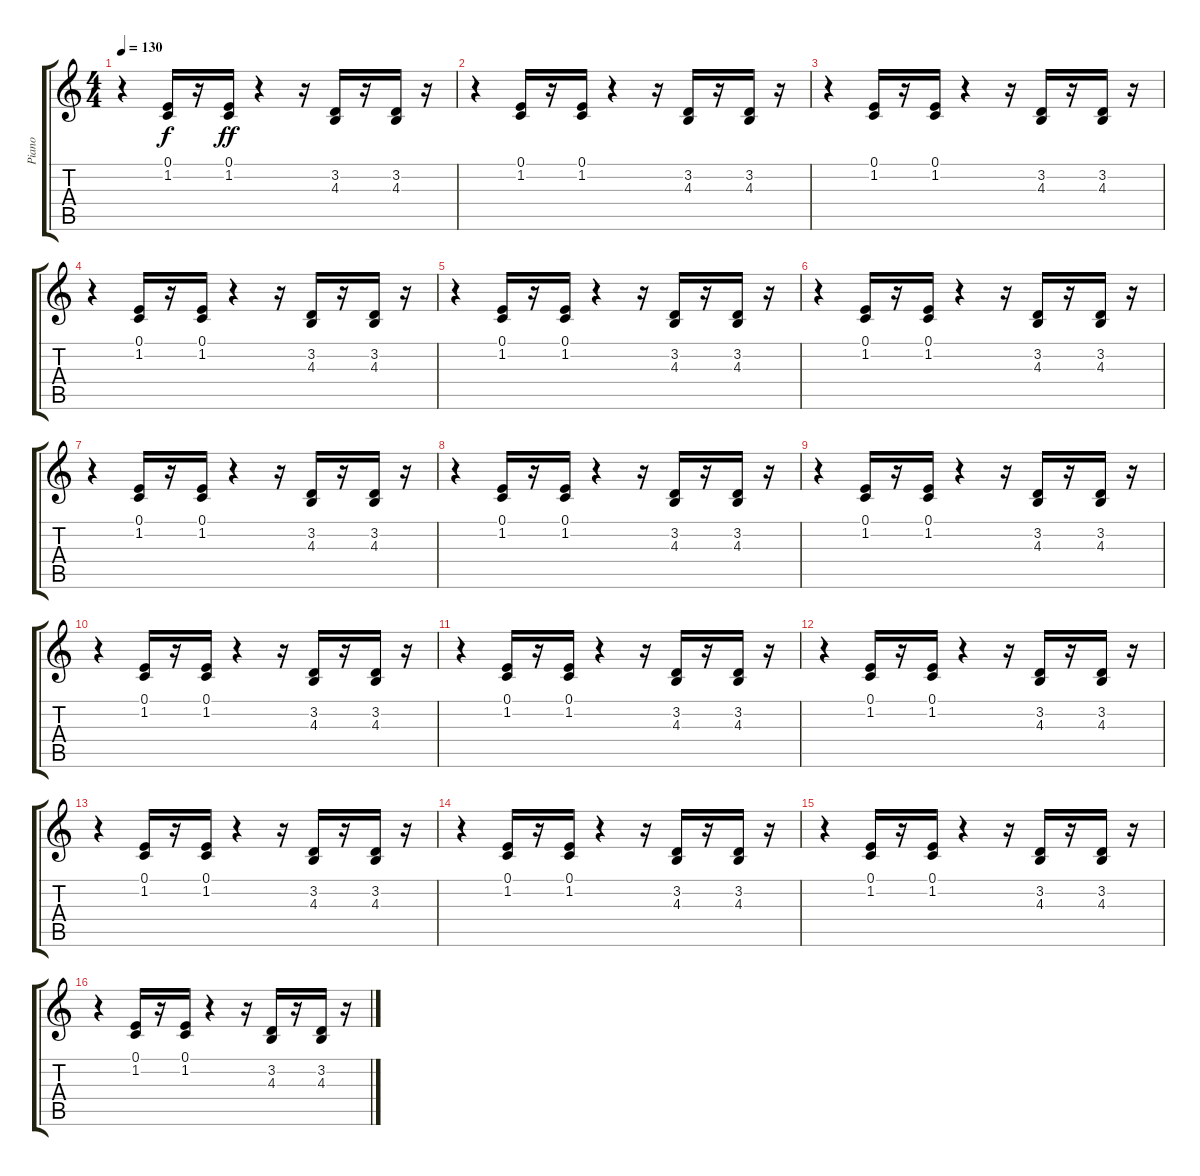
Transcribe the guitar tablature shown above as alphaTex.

\track ("Piano" "Piano") {instrument electricpiano2}
\staff {score tabs}
\tuning (E4 B3 G3 D3 A2 E2) {hide}
\ts (4 4)
\tempo 130
\clef g2
\ks c
r.4{dy ff} (0.1 1.2).16{dy f} r.16 (0.1 1.2).16{dy ff} r.4 r.16 (3.2 4.3).16 r.16 (3.2 4.3).16 r.16 |
r.4 (0.1 1.2).16 r.16 (0.1 1.2).16 r.4 r.16 (3.2 4.3).16 r.16 (3.2 4.3).16 r.16 |
r.4 (0.1 1.2).16 r.16 (0.1 1.2).16 r.4 r.16 (3.2 4.3).16 r.16 (3.2 4.3).16 r.16 |
r.4 (0.1 1.2).16 r.16 (0.1 1.2).16 r.4 r.16 (3.2 4.3).16 r.16 (3.2 4.3).16 r.16 |
r.4 (0.1 1.2).16 r.16 (0.1 1.2).16 r.4 r.16 (3.2 4.3).16 r.16 (3.2 4.3).16 r.16 |
r.4 (0.1 1.2).16 r.16 (0.1 1.2).16 r.4 r.16 (3.2 4.3).16 r.16 (3.2 4.3).16 r.16 |
r.4 (0.1 1.2).16 r.16 (0.1 1.2).16 r.4 r.16 (3.2 4.3).16 r.16 (3.2 4.3).16 r.16 |
r.4 (0.1 1.2).16 r.16 (0.1 1.2).16 r.4 r.16 (3.2 4.3).16 r.16 (3.2 4.3).16 r.16 |
r.4 (0.1 1.2).16 r.16 (0.1 1.2).16 r.4 r.16 (3.2 4.3).16 r.16 (3.2 4.3).16 r.16 |
r.4 (0.1 1.2).16 r.16 (0.1 1.2).16 r.4 r.16 (3.2 4.3).16 r.16 (3.2 4.3).16 r.16 |
r.4 (0.1 1.2).16 r.16 (0.1 1.2).16 r.4 r.16 (3.2 4.3).16 r.16 (3.2 4.3).16 r.16 |
r.4 (0.1 1.2).16 r.16 (0.1 1.2).16 r.4 r.16 (3.2 4.3).16 r.16 (3.2 4.3).16 r.16 |
r.4 (0.1 1.2).16 r.16 (0.1 1.2).16 r.4 r.16 (3.2 4.3).16 r.16 (3.2 4.3).16 r.16 |
r.4 (0.1 1.2).16 r.16 (0.1 1.2).16 r.4 r.16 (3.2 4.3).16 r.16 (3.2 4.3).16 r.16 |
r.4 (0.1 1.2).16 r.16 (0.1 1.2).16 r.4 r.16 (3.2 4.3).16 r.16 (3.2 4.3).16 r.16 |
r.4 (0.1 1.2).16 r.16 (0.1 1.2).16 r.4 r.16 (3.2 4.3).16 r.16 (3.2 4.3).16 r.16
